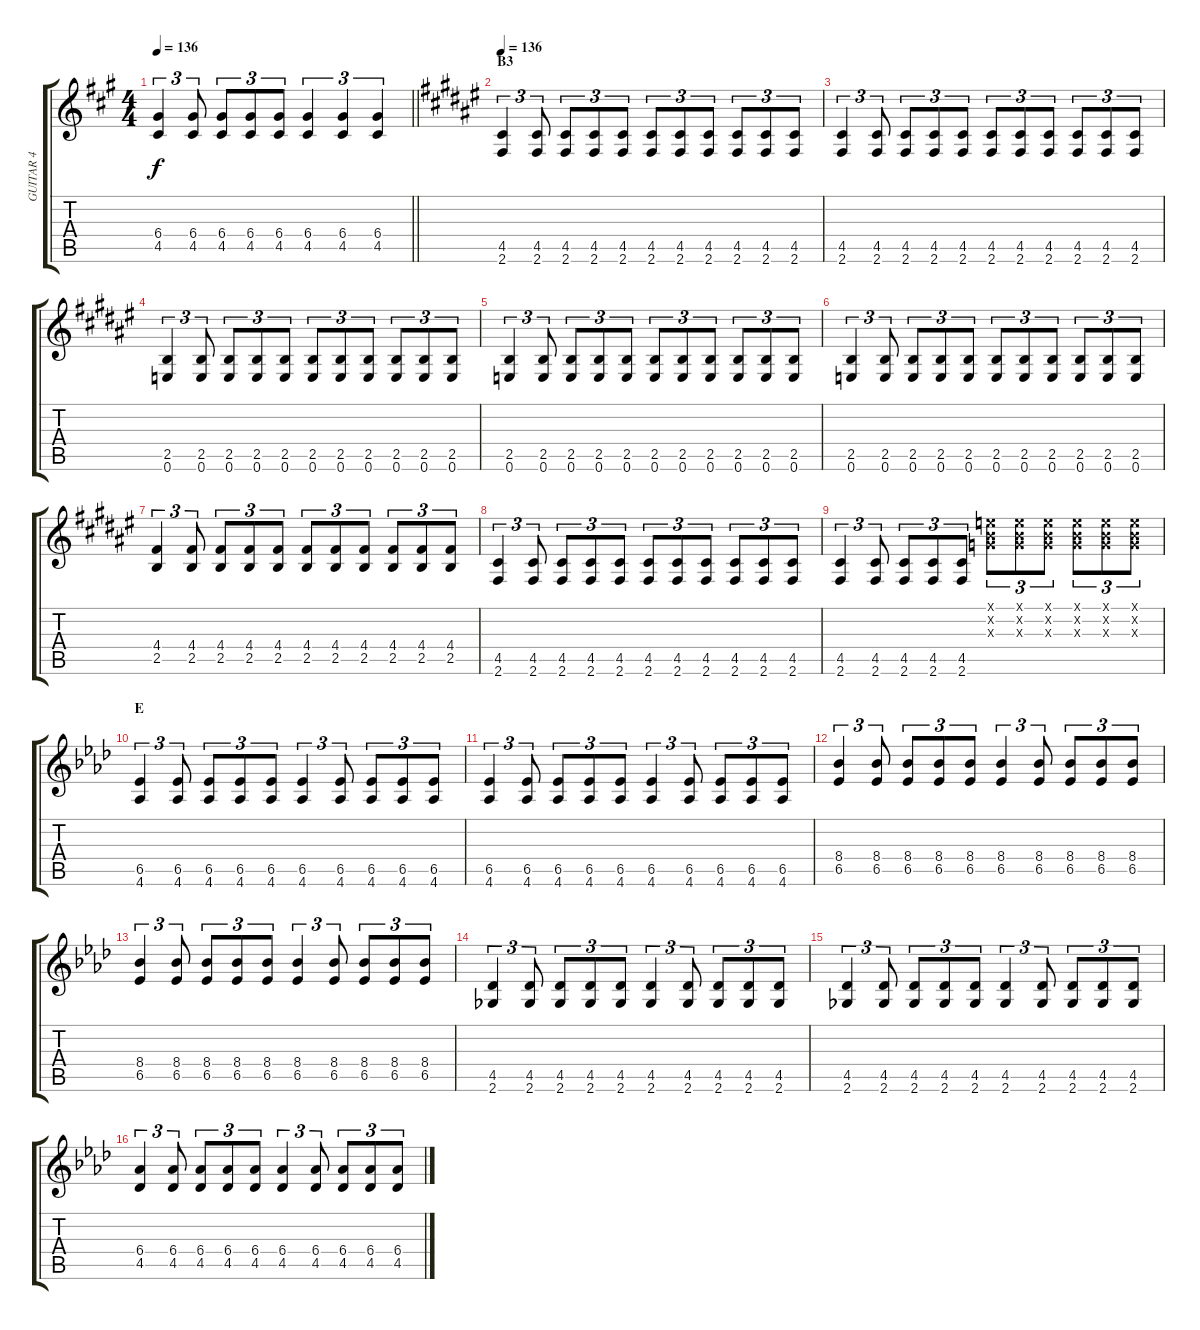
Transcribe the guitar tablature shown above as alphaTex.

\track ("GUITAR 4" "GUITAR 4") {instrument distortionguitar}
\staff {score tabs}
\tuning (E4 B3 G3 D3 A2 E2) {hide}
\ts (4 4)
\tempo 136
\clef g2
\barLineRight lightlight
\ks a
(6.4 4.5).4{tu (3 2) dy f} (6.4 4.5).8{tu (3 2)} (6.4 4.5).8{tu (3 2)} (6.4 4.5).8{tu (3 2)} (6.4 4.5).8{tu (3 2)} (6.4 4.5).4{tu (3 2)} (6.4 4.5).4{tu (3 2)} (6.4 4.5).4{tu (3 2)} |
\section ("" "B3")
\tempo 136
\ks f#
(4.5 2.6).4{tu (3 2) volume 8} (4.5 2.6).8{tu (3 2)} (4.5 2.6).8{tu (3 2)} (4.5 2.6).8{tu (3 2)} (4.5 2.6).8{tu (3 2)} (4.5 2.6).8{tu (3 2)} (4.5 2.6).8{tu (3 2)} (4.5 2.6).8{tu (3 2)} (4.5 2.6).8{tu (3 2)} (4.5 2.6).8{tu (3 2)} (4.5 2.6).8{tu (3 2)} |
(4.5 2.6).4{tu (3 2)} (4.5 2.6).8{tu (3 2)} (4.5 2.6).8{tu (3 2)} (4.5 2.6).8{tu (3 2)} (4.5 2.6).8{tu (3 2)} (4.5 2.6).8{tu (3 2)} (4.5 2.6).8{tu (3 2)} (4.5 2.6).8{tu (3 2)} (4.5 2.6).8{tu (3 2)} (4.5 2.6).8{tu (3 2)} (4.5 2.6).8{tu (3 2)} |
(2.5 0.6).4{tu (3 2)} (2.5 0.6).8{tu (3 2)} (2.5 0.6).8{tu (3 2)} (2.5 0.6).8{tu (3 2)} (2.5 0.6).8{tu (3 2)} (2.5 0.6).8{tu (3 2)} (2.5 0.6).8{tu (3 2)} (2.5 0.6).8{tu (3 2)} (2.5 0.6).8{tu (3 2)} (2.5 0.6).8{tu (3 2)} (2.5 0.6).8{tu (3 2)} |
(2.5 0.6).4{tu (3 2)} (2.5 0.6).8{tu (3 2)} (2.5 0.6).8{tu (3 2)} (2.5 0.6).8{tu (3 2)} (2.5 0.6).8{tu (3 2)} (2.5 0.6).8{tu (3 2)} (2.5 0.6).8{tu (3 2)} (2.5 0.6).8{tu (3 2)} (2.5 0.6).8{tu (3 2)} (2.5 0.6).8{tu (3 2)} (2.5 0.6).8{tu (3 2)} |
(2.5 0.6).4{tu (3 2)} (2.5 0.6).8{tu (3 2)} (2.5 0.6).8{tu (3 2)} (2.5 0.6).8{tu (3 2)} (2.5 0.6).8{tu (3 2)} (2.5 0.6).8{tu (3 2)} (2.5 0.6).8{tu (3 2)} (2.5 0.6).8{tu (3 2)} (2.5 0.6).8{tu (3 2)} (2.5 0.6).8{tu (3 2)} (2.5 0.6).8{tu (3 2)} |
(4.4 2.5).4{tu (3 2)} (4.4 2.5).8{tu (3 2)} (4.4 2.5).8{tu (3 2)} (4.4 2.5).8{tu (3 2)} (4.4 2.5).8{tu (3 2)} (4.4 2.5).8{tu (3 2)} (4.4 2.5).8{tu (3 2)} (4.4 2.5).8{tu (3 2)} (4.4 2.5).8{tu (3 2)} (4.4 2.5).8{tu (3 2)} (4.4 2.5).8{tu (3 2)} |
(4.5 2.6).4{tu (3 2)} (4.5 2.6).8{tu (3 2)} (4.5 2.6).8{tu (3 2)} (4.5 2.6).8{tu (3 2)} (4.5 2.6).8{tu (3 2)} (4.5 2.6).8{tu (3 2)} (4.5 2.6).8{tu (3 2)} (4.5 2.6).8{tu (3 2)} (4.5 2.6).8{tu (3 2)} (4.5 2.6).8{tu (3 2)} (4.5 2.6).8{tu (3 2)} |
(4.5 2.6).4{tu (3 2)} (4.5 2.6).8{tu (3 2)} (4.5 2.6).8{tu (3 2)} (4.5 2.6).8{tu (3 2)} (4.5 2.6).8{tu (3 2)} (0.1{x} 0.2{x} 0.3{x}).8{tu (3 2)} (0.1{x} 0.2{x} 0.3{x}).8{tu (3 2)} (0.1{x} 0.2{x} 0.3{x}).8{tu (3 2)} (0.1{x} 0.2{x} 0.3{x}).8{tu (3 2)} (0.1{x} 0.2{x} 0.3{x}).8{tu (3 2)} (0.1{x} 0.2{x} 0.3{x}).8{tu (3 2)} |
\section ("" "E")
\ks ab
(6.5 4.6).4{tu (3 2)} (6.5 4.6).8{tu (3 2)} (6.5 4.6).8{tu (3 2)} (6.5 4.6).8{tu (3 2)} (6.5 4.6).8{tu (3 2)} (6.5 4.6).4{tu (3 2)} (6.5 4.6).8{tu (3 2)} (6.5 4.6).8{tu (3 2)} (6.5 4.6).8{tu (3 2)} (6.5 4.6).8{tu (3 2)} |
(6.5 4.6).4{tu (3 2)} (6.5 4.6).8{tu (3 2)} (6.5 4.6).8{tu (3 2)} (6.5 4.6).8{tu (3 2)} (6.5 4.6).8{tu (3 2)} (6.5 4.6).4{tu (3 2)} (6.5 4.6).8{tu (3 2)} (6.5 4.6).8{tu (3 2)} (6.5 4.6).8{tu (3 2)} (6.5 4.6).8{tu (3 2)} |
(8.4 6.5).4{tu (3 2)} (8.4 6.5).8{tu (3 2)} (8.4 6.5).8{tu (3 2)} (8.4 6.5).8{tu (3 2)} (8.4 6.5).8{tu (3 2)} (8.4 6.5).4{tu (3 2)} (8.4 6.5).8{tu (3 2)} (8.4 6.5).8{tu (3 2)} (8.4 6.5).8{tu (3 2)} (8.4 6.5).8{tu (3 2)} |
(8.4 6.5).4{tu (3 2)} (8.4 6.5).8{tu (3 2)} (8.4 6.5).8{tu (3 2)} (8.4 6.5).8{tu (3 2)} (8.4 6.5).8{tu (3 2)} (8.4 6.5).4{tu (3 2)} (8.4 6.5).8{tu (3 2)} (8.4 6.5).8{tu (3 2)} (8.4 6.5).8{tu (3 2)} (8.4 6.5).8{tu (3 2)} |
(4.5 2.6).4{tu (3 2)} (4.5 2.6).8{tu (3 2)} (4.5 2.6).8{tu (3 2)} (4.5 2.6).8{tu (3 2)} (4.5 2.6).8{tu (3 2)} (4.5 2.6).4{tu (3 2)} (4.5 2.6).8{tu (3 2)} (4.5 2.6).8{tu (3 2)} (4.5 2.6).8{tu (3 2)} (4.5 2.6).8{tu (3 2)} |
(4.5 2.6).4{tu (3 2)} (4.5 2.6).8{tu (3 2)} (4.5 2.6).8{tu (3 2)} (4.5 2.6).8{tu (3 2)} (4.5 2.6).8{tu (3 2)} (4.5 2.6).4{tu (3 2)} (4.5 2.6).8{tu (3 2)} (4.5 2.6).8{tu (3 2)} (4.5 2.6).8{tu (3 2)} (4.5 2.6).8{tu (3 2)} |
(6.4 4.5).4{tu (3 2)} (6.4 4.5).8{tu (3 2)} (6.4 4.5).8{tu (3 2)} (6.4 4.5).8{tu (3 2)} (6.4 4.5).8{tu (3 2)} (6.4 4.5).4{tu (3 2)} (6.4 4.5).8{tu (3 2)} (6.4 4.5).8{tu (3 2)} (6.4 4.5).8{tu (3 2)} (6.4 4.5).8{tu (3 2)}
